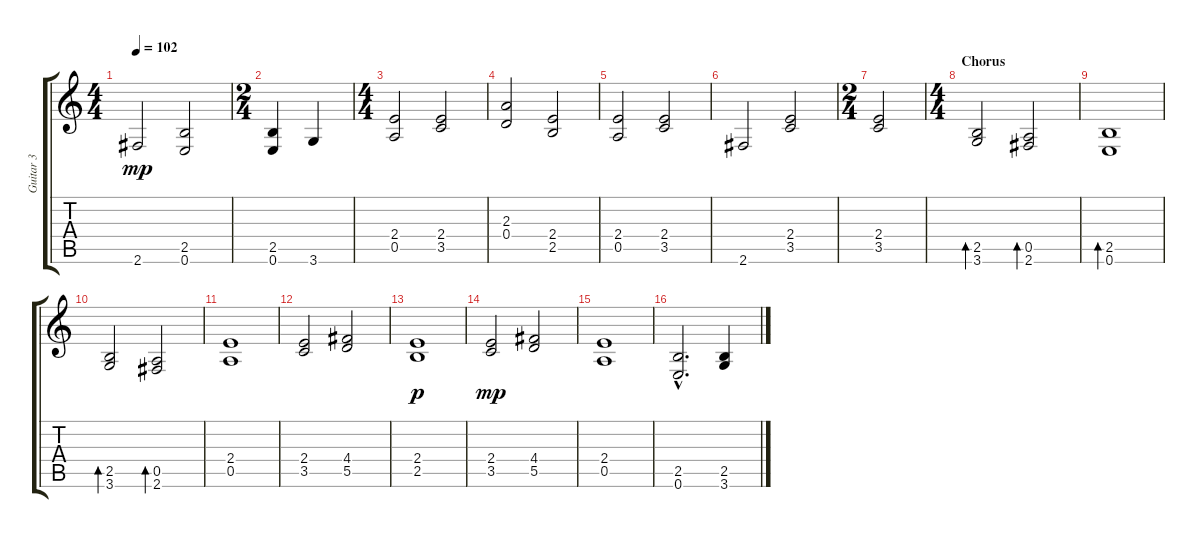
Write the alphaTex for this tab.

\track ("Guitar 3" "Guitar 3") {instrument acousticguitarnylon}
\staff {score tabs}
\tuning (E4 B3 G3 D3 A2 E2) {hide}
\ts (4 4)
\tempo 102
\clef g2
\ks c
2.6.2{dy mp} (2.5 0.6).2 |
\ts (2 4)
(2.5 0.6).4 3.6.4 |
\ts (4 4)
(2.4 0.5).2 (2.4 3.5).2 |
(2.3 0.4).2 (2.4 2.5).2 |
(2.4 0.5).2 (2.4 3.5).2 |
2.6.2 (2.4 3.5).2 |
\ts (2 4)
(2.4 3.5).2 |
\ts (4 4)
\section ("" "Chorus")
(2.5 3.6).2{bd 120} (0.5 2.6).2{bd 120} |
(2.5 0.6).1{bd 120} |
(2.5 3.6).2{bd 120} (0.5 2.6).2{bd 120} |
(2.4 0.5).1 |
(2.4 3.5).2 (4.4 5.5).2 |
(2.4 2.5).1{dy p} |
(2.4 3.5).2{dy mp} (4.4 5.5).2 |
(2.4 0.5).1 |
(2.5{hac} 0.6{hac}).2{d} (2.5 3.6).4
